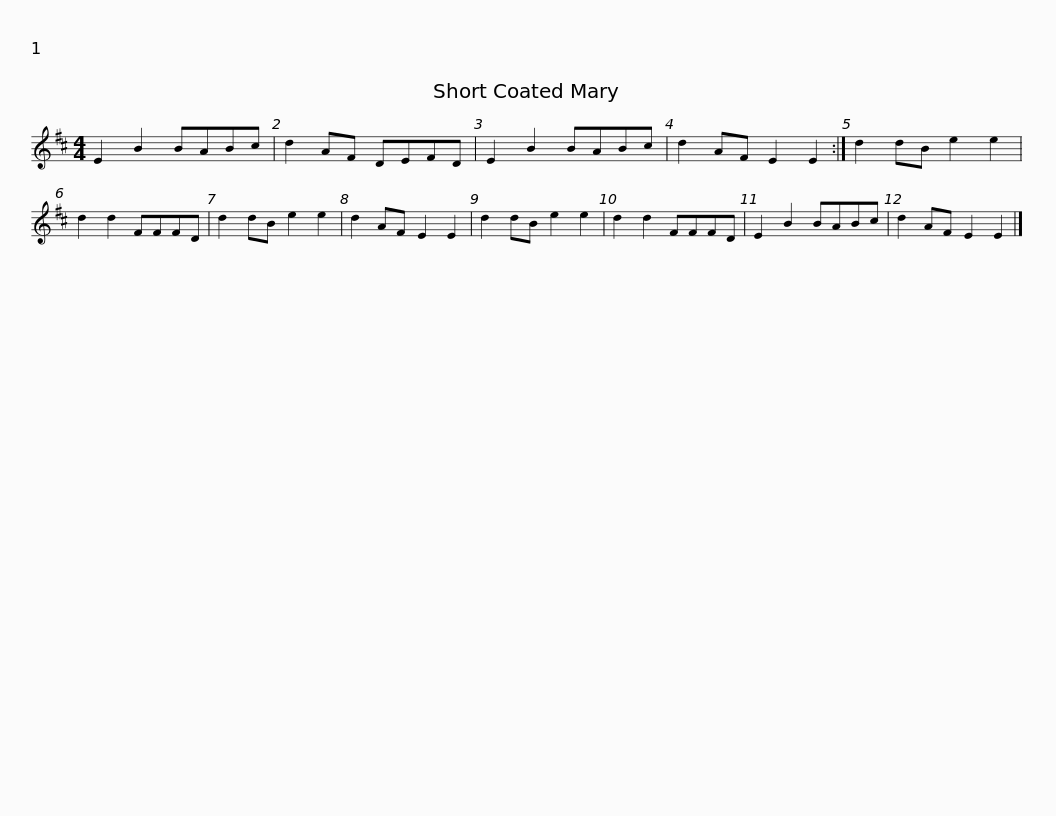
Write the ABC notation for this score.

X:1
L:1/8
M:4/4
I:linebreak $
K:D
V:1 treble
V:1
 E2 B2 BABc | d2 AF DEFD | E2 B2 BABc | d2 AF E2 E2 :| d2 dB e2 e2 | %5
 d2 d2 FFFD | d2 dB e2 e2 |$ d2 AF E2 E2 | d2 dB e2 e2 | d2 d2 FFFD | %10
 E2 B2 BABc | d2 AF E2 E2 |] %12
